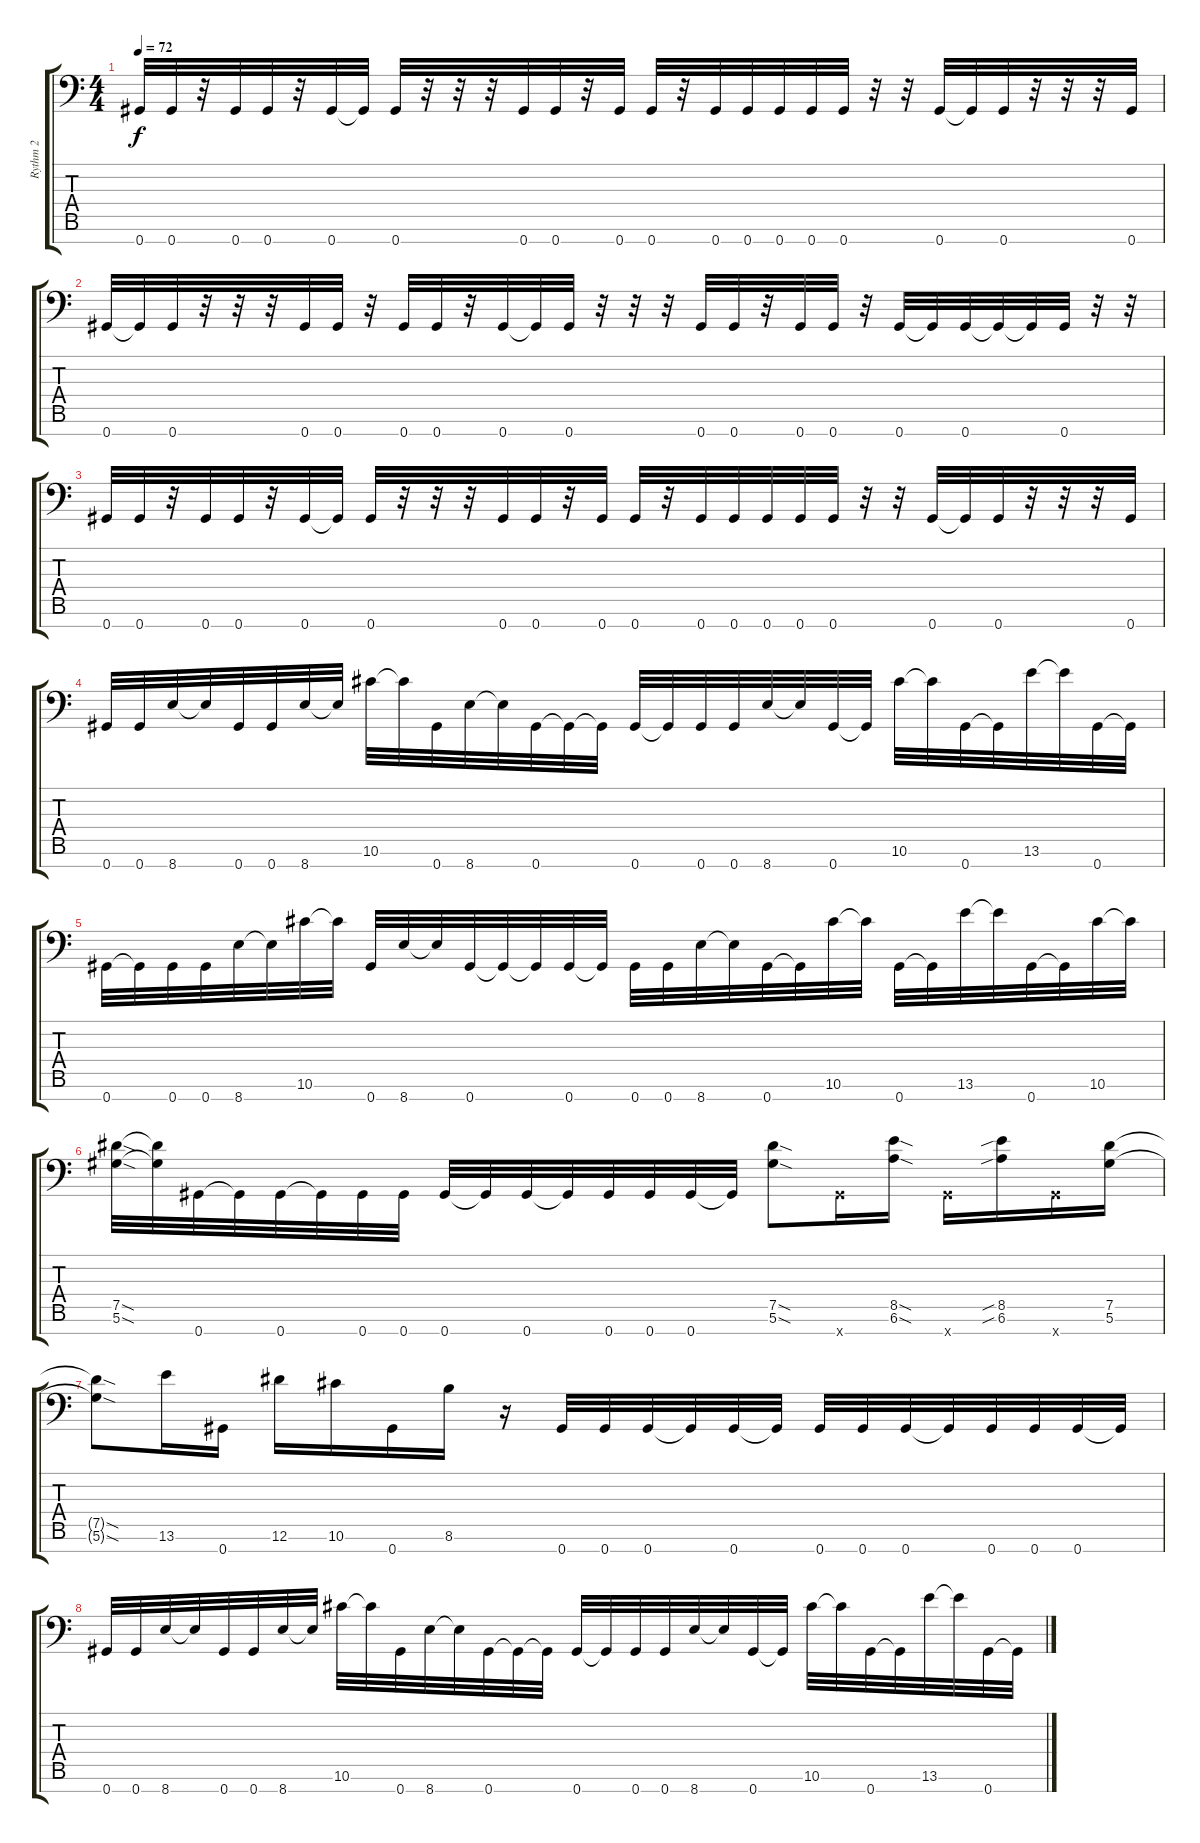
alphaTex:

\track ("Rythm 2" "Rythm 2") {instrument distortionguitar}
\staff {score tabs}
\tuning (Eb4 Bb3 Gb3 Db3 Ab2 Eb2 Ab1) {hide}
\ts (4 4)
\tempo 72
\clef f4
\ks c
0.7.32{dy f} 0.7.32 r.32 0.7.32 0.7.32 r.32 0.7.32 0.7{t}.32 0.7.32 r.32 r.32 r.32 0.7.32 0.7.32 r.32 0.7.32 0.7.32 r.32 0.7.32 0.7.32 0.7.32 0.7.32 0.7.32 r.32 r.32 0.7.32 0.7{t}.32 0.7.32 r.32 r.32 r.32 0.7.32 |
0.7.32 0.7{t}.32 0.7.32 r.32 r.32 r.32 0.7.32 0.7.32 r.32 0.7.32 0.7.32 r.32 0.7.32 0.7{t}.32 0.7.32 r.32 r.32 r.32 0.7.32 0.7.32 r.32 0.7.32 0.7.32 r.32 0.7.32 0.7{t}.32 0.7.32 0.7{t}.32 0.7{t}.32 0.7.32 r.32 r.32 |
0.7.32 0.7.32 r.32 0.7.32 0.7.32 r.32 0.7.32 0.7{t}.32 0.7.32 r.32 r.32 r.32 0.7.32 0.7.32 r.32 0.7.32 0.7.32 r.32 0.7.32 0.7.32 0.7.32 0.7.32 0.7.32 r.32 r.32 0.7.32 0.7{t}.32 0.7.32 r.32 r.32 r.32 0.7.32 |
0.7.32 0.7.32 8.7.32 8.7{t}.32 0.7.32 0.7.32 8.7.32 8.7{t}.32 10.6.32 10.6{t}.32 0.7.32 8.7.32 8.7{t}.32 0.7.32 0.7{t}.32 0.7{t}.32 0.7.32 0.7{t}.32 0.7.32 0.7.32 8.7.32 8.7{t}.32 0.7.32 0.7{t}.32 10.6.32 10.6{t}.32 0.7.32 0.7{t}.32 13.6.32 13.6{t}.32 0.7.32 0.7{t}.32 |
0.7.32 0.7{t}.32 0.7.32 0.7.32 8.7.32 8.7{t}.32 10.6.32 10.6{t}.32 0.7.32 8.7.32 8.7{t}.32 0.7.32 0.7{t}.32 0.7{t}.32 0.7.32 0.7{t}.32 0.7.32 0.7.32 8.7.32 8.7{t}.32 0.7.32 0.7{t}.32 10.6.32 10.6{t}.32 0.7.32 0.7{t}.32 13.6.32 13.6{t}.32 0.7.32 0.7{t}.32 10.6.32 10.6{t}.32 |
(7.5{sod} 5.6{sod}).32 (7.5{t} 5.6{t}).32 0.7.32 0.7{t}.32 0.7.32 0.7{t}.32 0.7.32 0.7.32 0.7.32 0.7{t}.32 0.7.32 0.7{t}.32 0.7.32 0.7.32 0.7.32 0.7{t}.32 (7.5{sod} 5.6{sod}).8 0.7{x}.16 (8.5{sod} 6.6{sod}).16 0.7{x}.16 (8.5{sib} 6.6{sib}).16 0.7{x}.16 (7.5 5.6).16 |
(7.5{sod t} 5.6{sod t}).8 13.6.16 0.7.16 12.6.16 10.6.16 0.7.16 8.6.16 r.16 0.7.32 0.7.32 0.7.32 0.7{t}.32 0.7.32 0.7{t}.32 0.7.32 0.7.32 0.7.32 0.7{t}.32 0.7.32 0.7.32 0.7.32 0.7{t}.32 |
0.7.32 0.7.32 8.7.32 8.7{t}.32 0.7.32 0.7.32 8.7.32 8.7{t}.32 10.6.32 10.6{t}.32 0.7.32 8.7.32 8.7{t}.32 0.7.32 0.7{t}.32 0.7{t}.32 0.7.32 0.7{t}.32 0.7.32 0.7.32 8.7.32 8.7{t}.32 0.7.32 0.7{t}.32 10.6.32 10.6{t}.32 0.7.32 0.7{t}.32 13.6.32 13.6{t}.32 0.7.32 0.7{t}.32
